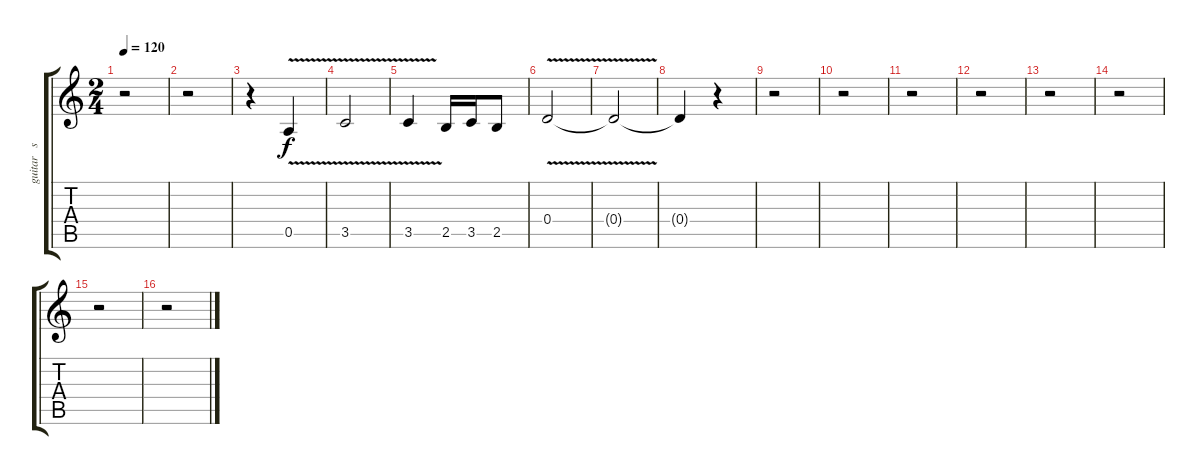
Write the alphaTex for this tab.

\track ("guitar   solo    one" "guitar   s") {instrument overdrivenguitar}
\staff {score tabs}
\tuning (E4 B3 G3 D3 A2 E2) {hide}
\ts (2 4)
\tempo 120
\clef g2
\ks c
r.2{dy f} |
r.2 |
r.4 0.5{v}.4 |
3.5{v}.2 |
3.5{v}.4 2.5.16 3.5.16 2.5.8 |
0.4{v}.2 |
0.4{t}.2 |
0.4{t}.4 r.4 |
r.2 |
r.2 |
r.2 |
r.2 |
r.2 |
r.2 |
r.2 |
r.2
